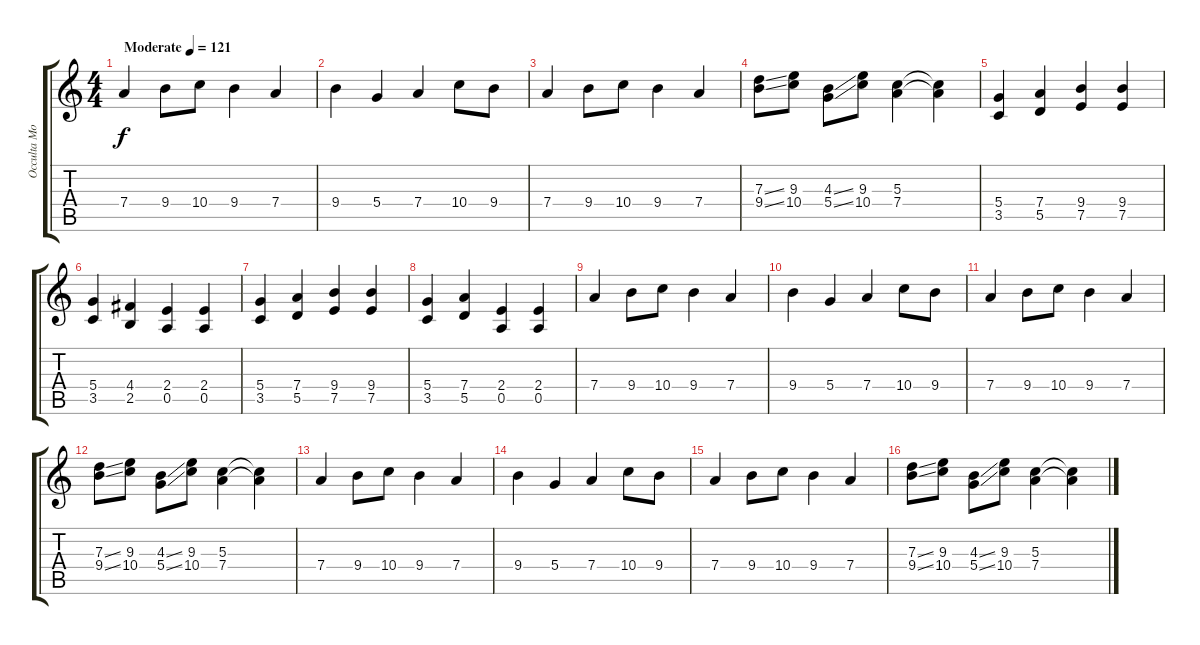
\track ("Occulta Mors" "Occulta Mo") {instrument distortionguitar}
\staff {score tabs}
\tuning (E4 B3 G3 D3 A2 E2) {hide}
\ts (4 4)
\tempo (121 "Moderate")
\clef g2
\ks c
7.4.4{dy f instrument distortionguitar} 9.4.8 10.4.8 9.4.4 7.4.4 |
9.4.4 5.4.4 7.4.4 10.4.8 9.4.8 |
7.4.4 9.4.8 10.4.8 9.4.4 7.4.4 |
(7.3{ss} 9.4{ss}).8 (9.3 10.4).8 (4.3{ss} 5.4{ss}).8 (9.3 10.4).8 (5.3 7.4).4 (5.3{t} 7.4{t}).4 |
(5.4 3.5).4 (7.4 5.5).4 (9.4 7.5).4 (9.4 7.5).4 |
(5.4 3.5).4 (4.4 2.5).4 (2.4 0.5).4 (2.4 0.5).4 |
(5.4 3.5).4 (7.4 5.5).4 (9.4 7.5).4 (9.4 7.5).4 |
(5.4 3.5).4 (7.4 5.5).4 (2.4 0.5).4 (2.4 0.5).4 |
7.4.4 9.4.8 10.4.8 9.4.4 7.4.4 |
9.4.4 5.4.4 7.4.4 10.4.8 9.4.8 |
7.4.4 9.4.8 10.4.8 9.4.4 7.4.4 |
(7.3{ss} 9.4{ss}).8 (9.3 10.4).8 (4.3{ss} 5.4{ss}).8 (9.3 10.4).8 (5.3 7.4).4 (5.3{t} 7.4{t}).4 |
7.4.4 9.4.8 10.4.8 9.4.4 7.4.4 |
9.4.4 5.4.4 7.4.4 10.4.8 9.4.8 |
7.4.4 9.4.8 10.4.8 9.4.4 7.4.4 |
(7.3{ss} 9.4{ss}).8 (9.3 10.4).8 (4.3{ss} 5.4{ss}).8 (9.3 10.4).8 (5.3 7.4).4 (5.3{t} 7.4{t}).4
